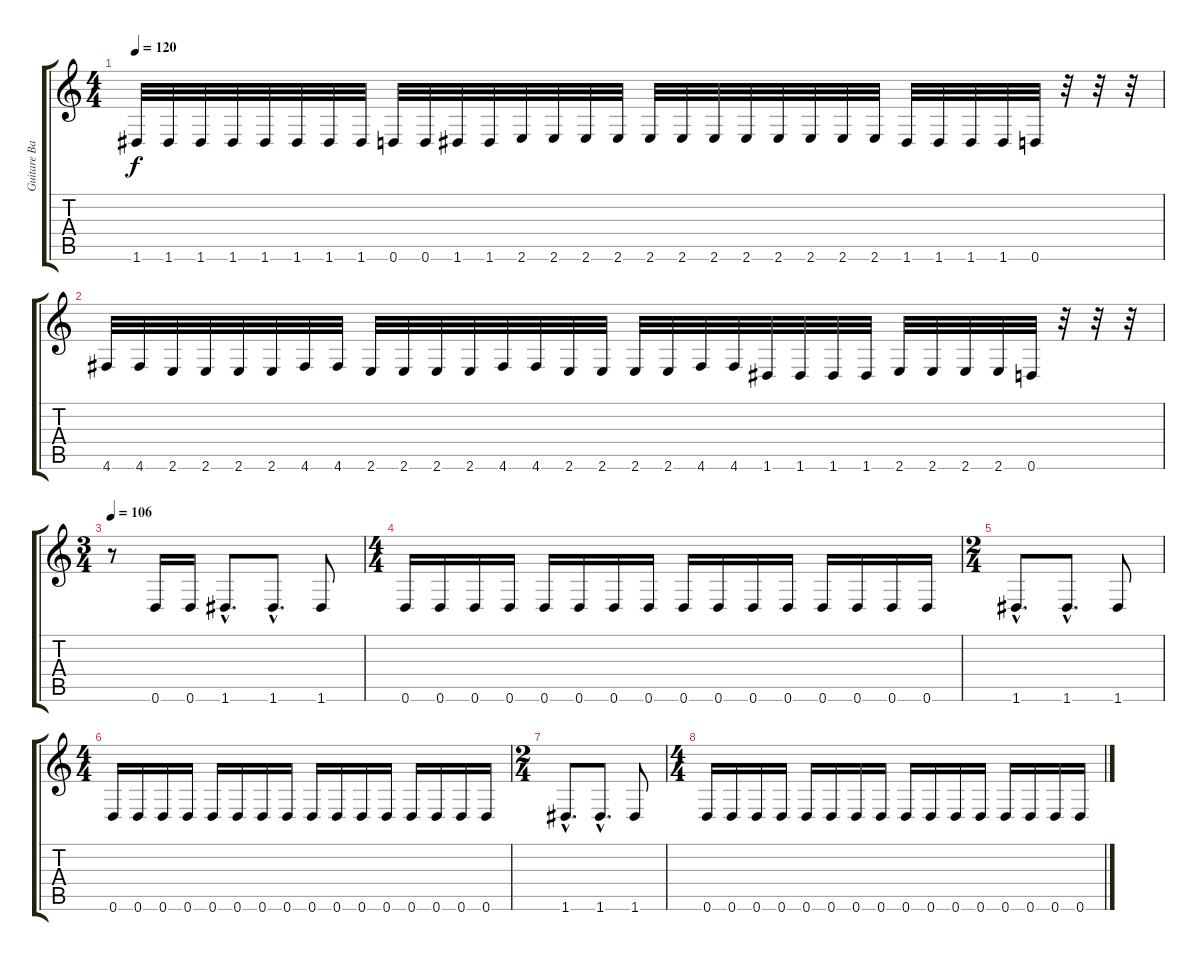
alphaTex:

\track ("Guitare Basse" "Guitare Ba") {instrument electricbasspick}
\staff {score tabs}
\tuning (E4 B3 G3 D3 A2 D2) {hide}
\ts (4 4)
\tempo 120
\clef g2
\ks c
1.6.32{dy f} 1.6.32 1.6.32 1.6.32 1.6.32 1.6.32 1.6.32 1.6.32 0.6.32 0.6.32 1.6.32 1.6.32 2.6.32 2.6.32 2.6.32 2.6.32 2.6.32 2.6.32 2.6.32 2.6.32 2.6.32 2.6.32 2.6.32 2.6.32 1.6.32 1.6.32 1.6.32 1.6.32 0.6.32 r.32 r.32 r.32 |
4.6.32 4.6.32 2.6.32 2.6.32 2.6.32 2.6.32 4.6.32 4.6.32 2.6.32 2.6.32 2.6.32 2.6.32 4.6.32 4.6.32 2.6.32 2.6.32 2.6.32 2.6.32 4.6.32 4.6.32 1.6.32 1.6.32 1.6.32 1.6.32 2.6.32 2.6.32 2.6.32 2.6.32 0.6.32 r.32 r.32 r.32 |
\ts (3 4)
\tempo 106
r.8{balance 8} 0.6.16 0.6.16 1.6{hac}.8{d} 1.6{hac}.8{d} 1.6.8 |
\ts (4 4)
0.6.16 0.6.16 0.6.16 0.6.16 0.6.16 0.6.16 0.6.16 0.6.16 0.6.16 0.6.16 0.6.16 0.6.16 0.6.16 0.6.16 0.6.16 0.6.16 |
\ts (2 4)
1.6{hac}.8{d} 1.6{hac}.8{d} 1.6.8 |
\ts (4 4)
0.6.16 0.6.16 0.6.16 0.6.16 0.6.16 0.6.16 0.6.16 0.6.16 0.6.16 0.6.16 0.6.16 0.6.16 0.6.16 0.6.16 0.6.16 0.6.16 |
\ts (2 4)
1.6{hac}.8{d} 1.6{hac}.8{d} 1.6.8 |
\ts (4 4)
0.6.16 0.6.16 0.6.16 0.6.16 0.6.16 0.6.16 0.6.16 0.6.16 0.6.16 0.6.16 0.6.16 0.6.16 0.6.16 0.6.16 0.6.16 0.6.16
